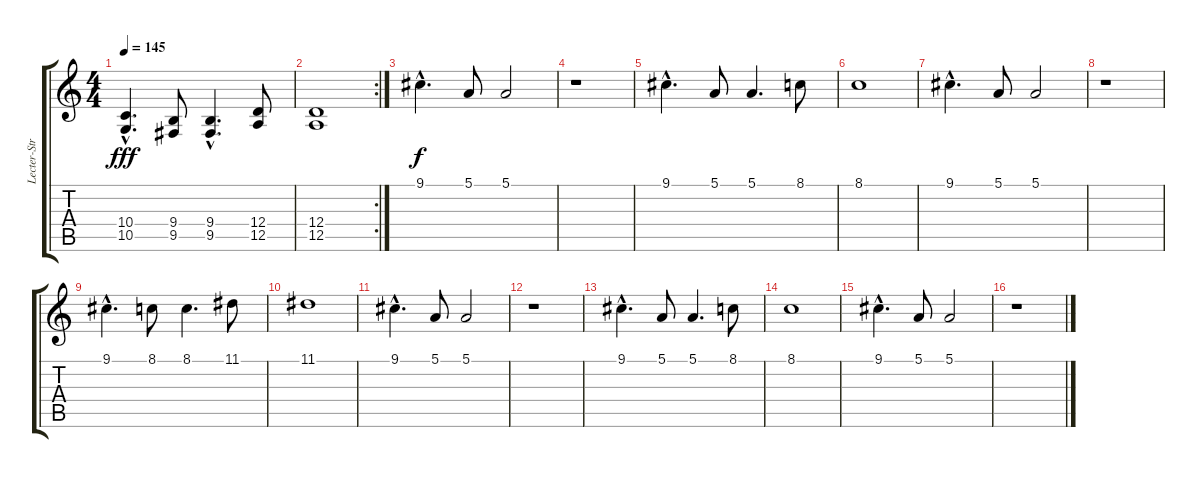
\track ("Lecter-Strings" "Lecter-Str") {instrument stringensemble1}
\staff {score tabs}
\tuning (E4 B3 G3 D3 A2 E2) {hide}
\ts (4 4)
\tempo 145
\clef g2
\ks c
(10.4{hac} 10.5{hac}).4{d dy fff} (9.4 9.5).8 (9.4{hac} 9.5{hac}).4{d} (12.4 12.5).8 |
\rc 2
(12.4 12.5).1 |
9.1{hac}.4{d dy f volume 13 instrument pad4choir} 5.1.8 5.1.2 |
r.1 |
9.1{hac}.4{d} 5.1.8 5.1.4{d} 8.1.8 |
8.1.1 |
9.1{hac}.4{d} 5.1.8 5.1.2 |
r.1 |
9.1{hac}.4{d} 8.1.8 8.1.4{d} 11.1.8 |
11.1.1 |
9.1{hac}.4{d} 5.1.8 5.1.2 |
r.1 |
9.1{hac}.4{d} 5.1.8 5.1.4{d} 8.1.8 |
8.1.1 |
9.1{hac}.4{d} 5.1.8 5.1.2 |
r.1
